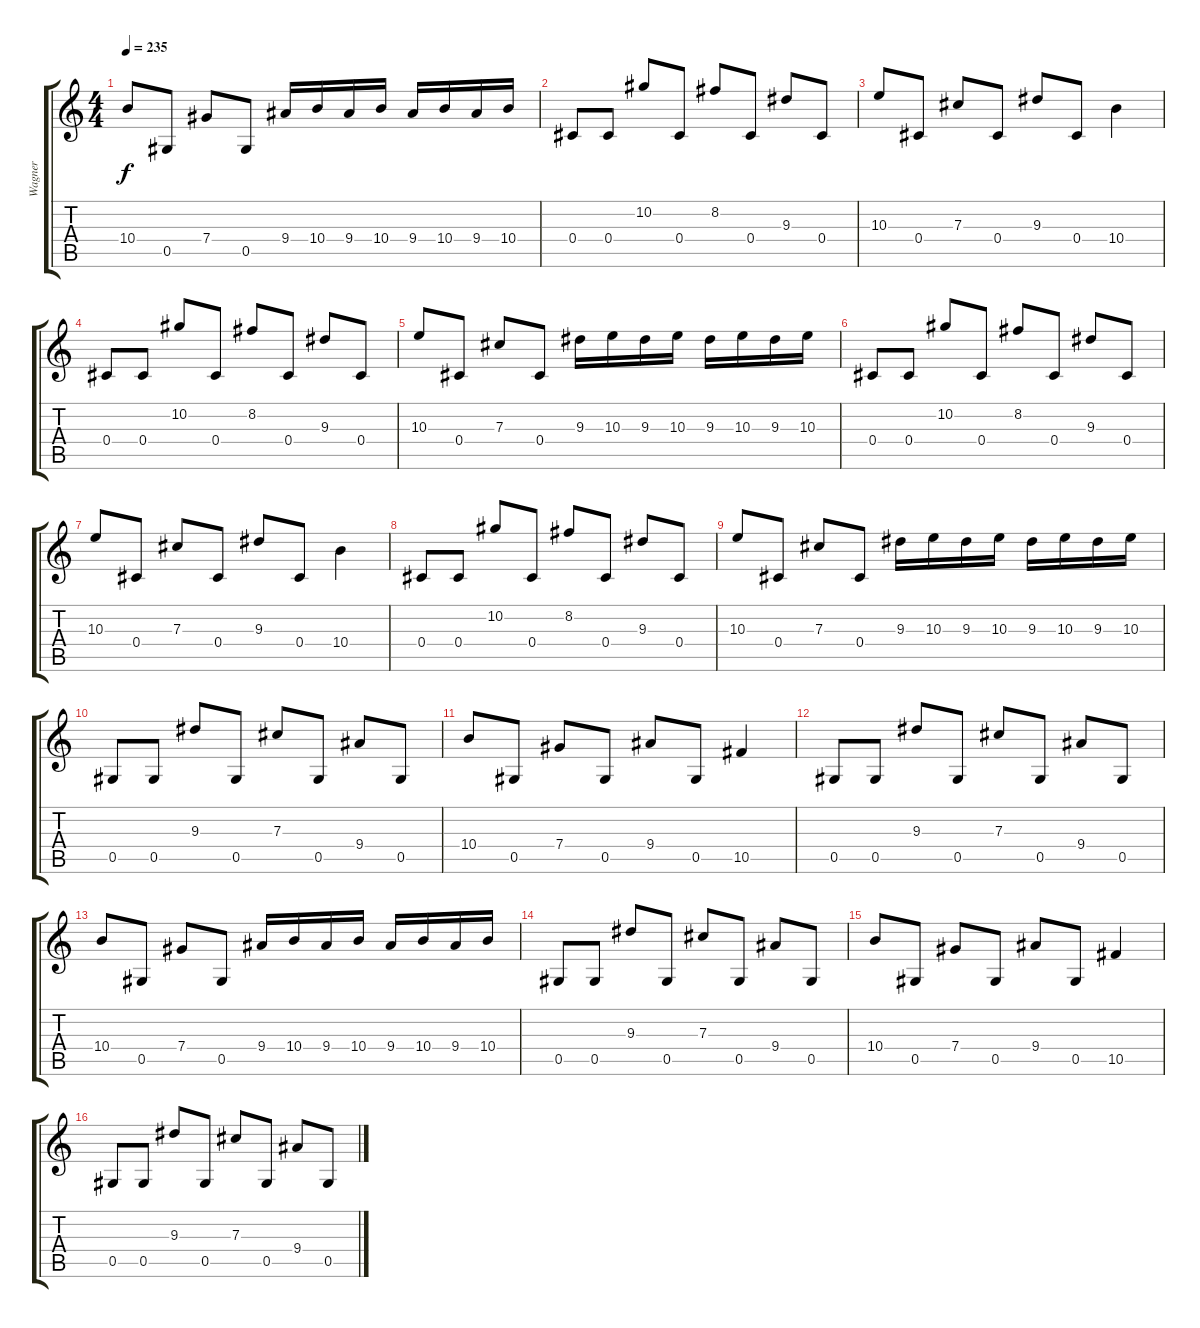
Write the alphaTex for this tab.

\track ("Wagner" "Wagner") {instrument distortionguitar}
\staff {score tabs}
\tuning (Eb4 Bb3 Gb3 Db3 Ab2 Eb2) {hide}
\ts (4 4)
\tempo 235
\clef g2
\ks c
10.4.8{dy f} 0.5.8 7.4.8 0.5.8 9.4.16 10.4.16 9.4.16 10.4.16 9.4.16 10.4.16 9.4.16 10.4.16 |
0.4.8 0.4.8 10.2.8 0.4.8 8.2.8 0.4.8 9.3.8 0.4.8 |
10.3.8 0.4.8 7.3.8 0.4.8 9.3.8 0.4.8 10.4.4 |
0.4.8 0.4.8 10.2.8 0.4.8 8.2.8 0.4.8 9.3.8 0.4.8 |
10.3.8 0.4.8 7.3.8 0.4.8 9.3.16 10.3.16 9.3.16 10.3.16 9.3.16 10.3.16 9.3.16 10.3.16 |
0.4.8 0.4.8 10.2.8 0.4.8 8.2.8 0.4.8 9.3.8 0.4.8 |
10.3.8 0.4.8 7.3.8 0.4.8 9.3.8 0.4.8 10.4.4 |
0.4.8 0.4.8 10.2.8 0.4.8 8.2.8 0.4.8 9.3.8 0.4.8 |
10.3.8 0.4.8 7.3.8 0.4.8 9.3.16 10.3.16 9.3.16 10.3.16 9.3.16 10.3.16 9.3.16 10.3.16 |
0.5.8 0.5.8 9.3.8 0.5.8 7.3.8 0.5.8 9.4.8 0.5.8 |
10.4.8 0.5.8 7.4.8 0.5.8 9.4.8 0.5.8 10.5.4 |
0.5.8 0.5.8 9.3.8 0.5.8 7.3.8 0.5.8 9.4.8 0.5.8 |
10.4.8 0.5.8 7.4.8 0.5.8 9.4.16 10.4.16 9.4.16 10.4.16 9.4.16 10.4.16 9.4.16 10.4.16 |
0.5.8 0.5.8 9.3.8 0.5.8 7.3.8 0.5.8 9.4.8 0.5.8 |
10.4.8 0.5.8 7.4.8 0.5.8 9.4.8 0.5.8 10.5.4 |
0.5.8 0.5.8 9.3.8 0.5.8 7.3.8 0.5.8 9.4.8 0.5.8
